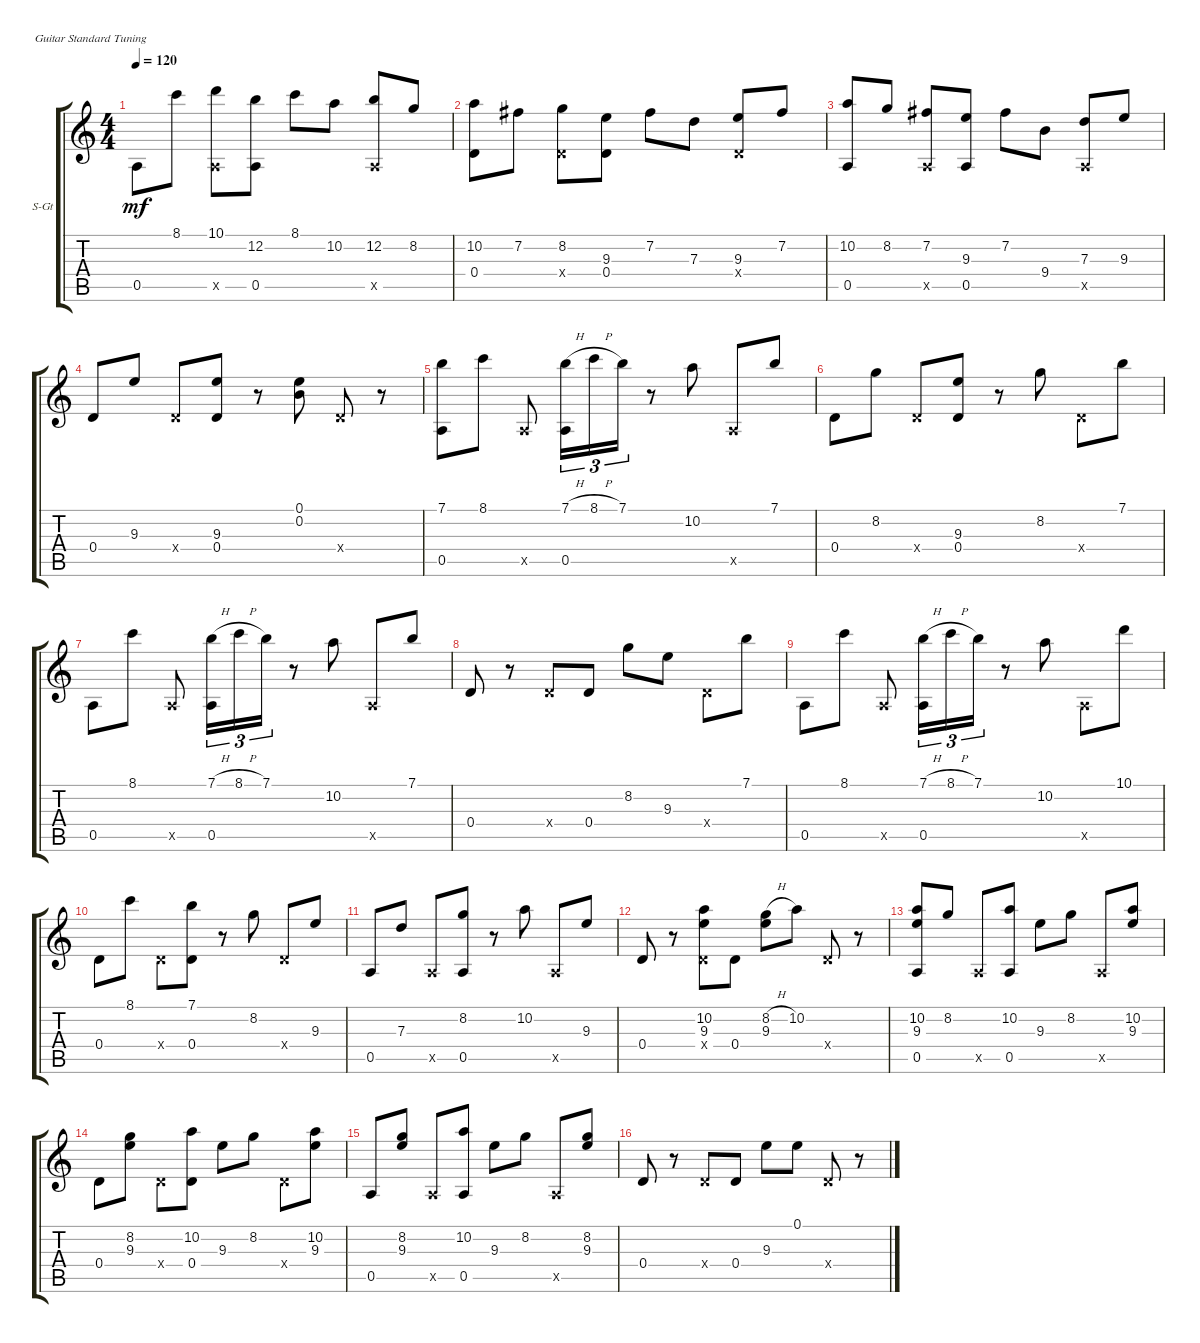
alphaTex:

\defaultSystemsLayout 4
\bracketExtendMode groupsimilarinstruments
\firstSystemTrackNameOrientation horizontal
\otherSystemsTrackNameOrientation horizontal
\track ("Steel Guitar" "S-Gt") {instrument acousticguitarsteel}
\staff {score tabs}
\tuning (E4 B3 G3 D3 A2 E2)
\ts (4 4)
\tempo 120
\clef g2
\ks c
0.5.8{dy mf} 8.1.8 (0.5{x} 10.1).8 (0.5 12.2).8 8.1.8 10.2.8 (0.5{x} 12.2).8 8.2.8 |
(0.4 10.2).8 7.2.8 (0.4{x} 8.2).8 (0.4 9.3).8 7.2.8 7.3.8 (0.4{x} 9.3).8 7.2.8 |
(0.5 10.2).8 8.2.8 (0.5{x} 7.2).8 (0.5 9.3).8 7.2.8 9.4.8 (0.5{x} 7.3).8 9.3.8 |
0.4.8 9.3.8 0.4{x}.8 (0.4 9.3).8 r.8 (0.1 0.2).8 0.4{x}.8 r.8 |
(0.5 7.1).8 8.1.8 0.5{x}.8 (0.5 7.1{h}).16{tu (3 2)} 8.1{h}.16{tu (3 2)} 7.1.16{tu (3 2)} r.8 10.2.8 0.5{x}.8 7.1.8 |
0.4.8 8.2.8 0.4{x}.8 (0.4 9.3).8 r.8 8.2.8 0.4{x}.8 7.1.8 |
0.5.8 8.1.8 0.5{x}.8 (0.5 7.1{h}).16{tu (3 2)} 8.1{h}.16{tu (3 2)} 7.1.16{tu (3 2)} r.8 10.2.8 0.5{x}.8 7.1.8 |
0.4.8 r.8 0.4{x}.8 0.4.8 8.2.8 9.3.8 0.4{x}.8 7.1.8 |
0.5.8 8.1.8 0.5{x}.8 (0.5 7.1{h}).16{tu (3 2)} 8.1{h}.16{tu (3 2)} 7.1.16{tu (3 2)} r.8 10.2.8 0.5{x}.8 10.1.8 |
0.4.8 8.1.8 0.4{x}.8 (0.4 7.1).8 r.8 8.2.8 0.4{x}.8 9.3.8 |
0.5.8 7.3.8 0.5{x}.8 (0.5 8.2).8 r.8 10.2.8 0.5{x}.8 9.3.8 |
0.4.8 r.8 (0.4{x} 10.2 9.3).8 0.4.8 (8.2{h} 9.3).8 10.2.8 0.4{x}.8 r.8 |
(0.5 10.2 9.3).8 8.2.8 0.5{x}.8 (0.5 10.2).8 9.3.8 8.2.8 0.5{x}.8 (10.2 9.3).8 |
0.4.8 (8.2 9.3).8 0.4{x}.8 (0.4 10.2).8 9.3.8 8.2.8 0.4{x}.8 (10.2 9.3).8 |
0.5.8 (9.3 8.2).8 0.5{x}.8 (0.5 10.2).8 9.3.8 8.2.8 0.5{x}.8 (8.2 9.3).8 |
0.4.8 r.8 0.4{x}.8 0.4.8 9.3.8 0.1.8 0.4{x}.8 r.8
